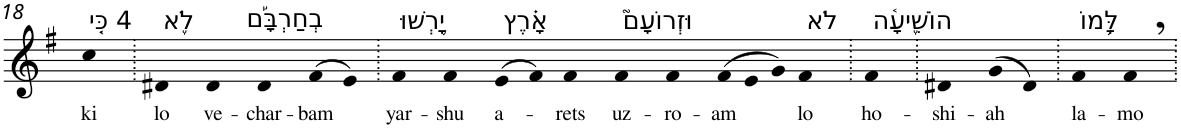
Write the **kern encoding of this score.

**kern	**text
*part1	*part1
*staff1	*staff1
*I"Piano	*
*I'Pno	*
!!LO:PB:g=z
*clefG2	*
*k[f#]	*
*G:	*
=18	=18
!LO:TX:a:t=4 כִּ֤י	!
!	!LO:LY:b
4cc	ki
=19.	=19.
!LO:TX:a:t=לֹ֪א	!
!	!LO:LY:b
4d#X	lo
!LO:TX:a:t=בְחַרְבָּ֡ם	!
!	!LO:LY:b
4d#	ve-
!	!LO:LY:b
4d#	-char-
!	!LO:LY:b
(>8f#	-bam
8e)	.
=20.	=20.
!LO:TX:a:t=יָ֥רְשׁוּ	!
!	!LO:LY:b
4f#	yar-
!	!LO:LY:b
4f#	-shu
!LO:TX:a:t=אָ֗רֶץ	!
!	!LO:LY:b
(>8e	a-
8f#)	.
!	!LO:LY:b
4f#	-rets
!LO:TX:a:t=וּזְרוֹעָם֮	!
!	!LO:LY:b
4f#	uz-
!	!LO:LY:b
4f#	-ro-
*Xtuplet	*
!	!LO:LY:b
(>12f#	-am
12e	.
12g)	.
!LO:TX:a:t=לֹא	!
!	!LO:LY:b
4f#	lo
=21.	=21.
!LO:TX:a:t=הוֹשִׁ֪יעָ֫ה	!
!	!LO:LY:b
4f#	ho-
=22.	=22.
!	!LO:LY:b
4d#X	-shi-
!	!LO:LY:b
(>8g	-ah
8d#)	.
=23.	=23.
!LO:TX:a:t=לָּ֥מוֹ	!
!	!LO:LY:b
4f#	la-
!	!LO:LY:b
4f#,	-mo
=.	=.
*-	*-
